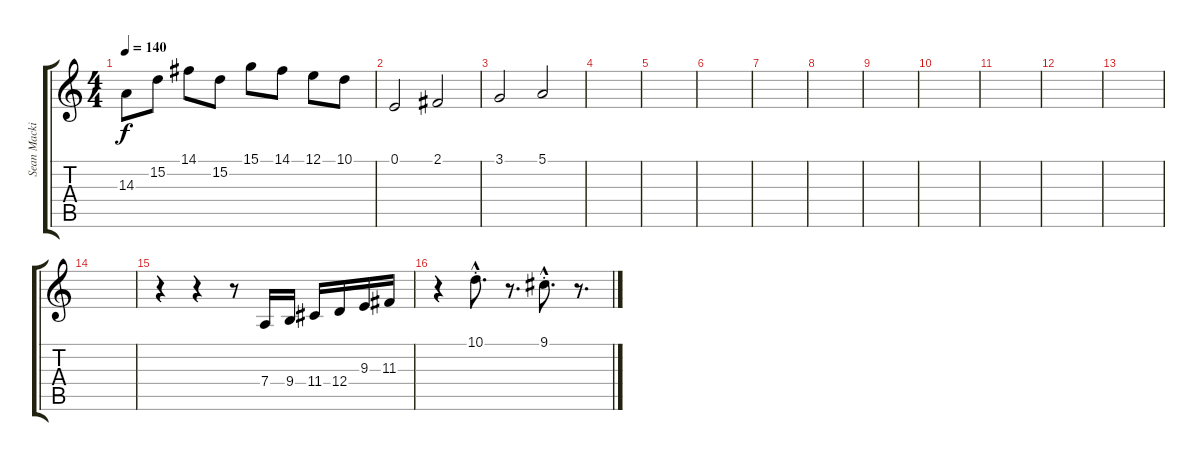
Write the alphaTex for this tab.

\track ("Sean Mackin Violin" "Sean Macki") {instrument violin}
\staff {score tabs}
\tuning (E4 B3 G3 D3 A2 E2) {hide}
\ts (4 4)
\tempo 140
\clef g2
\ks c
14.3.8{dy f} 15.2.8 14.1.8 15.2.8 15.1.8 14.1.8 12.1.8 10.1.8 |
0.1.2 2.1.2 |
3.1.2 5.1.2 |
|
|
|
|
|
|
|
|
|
|
|
r.4 r.4 r.8 7.4.16 9.4.16 11.4.16 12.4.16 9.3.16 11.3.16 |
r.4{volume 16} 10.1{hac st}.8{d} r.8{d} 9.1{hac st}.8{d} r.8{d}
